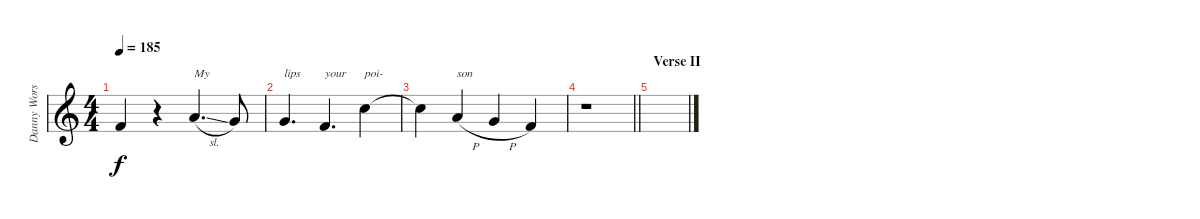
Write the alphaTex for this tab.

\track ("Danny Worsnop" "Danny Wors") {instrument lead2sawtooth}
\staff {score}
\tuning (E4 B3 G3 D3 A2 D2) {hide}
\ts (4 4)
\tempo 185
\clef g2
\ks c
1.1.4{dy f} r.4 5.1{sl}.4{d txt "My"} 3.1.8 |
3.1.4{d txt "lips"} 1.1.4{d txt "your"} 8.1.4{txt "poi-"} |
8.1{t}.4 5.1{h}.4{txt "son"} 3.1{h}.4 1.1.4 |
\barLineRight lightlight
r.1 |
\section ("" "Verse II")
